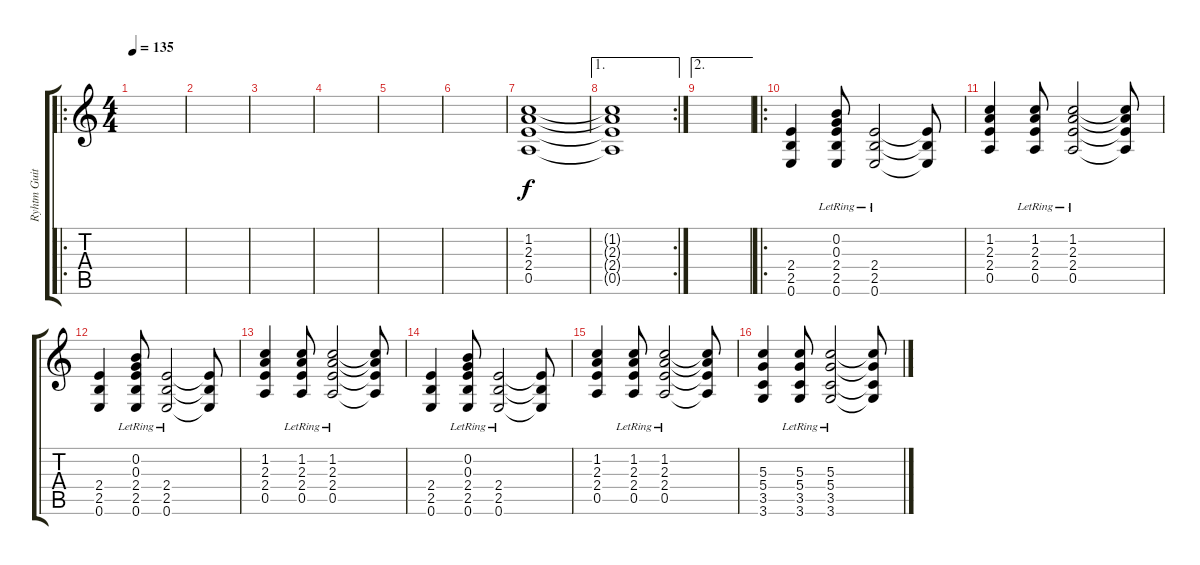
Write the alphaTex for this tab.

\track ("Ryhtm Guitar" "Ryhtm Guit") {instrument overdrivenguitar}
\staff {score tabs}
\tuning (E4 B3 G3 D3 A2 E2) {hide}
\ro
\ts (4 4)
\tempo 135
\clef g2
\ks c
|
|
|
|
|
|
(1.2 2.3 2.4 0.5).1 |
\ae 1
\rc 2
(1.2{t} 2.3{t} 2.4{t} 0.5{t}).1 |
\ae 2
|
\ro
(2.4 2.5 0.6).4 (0.2{lr} 0.3{lr} 2.4{lr} 2.5{lr} 0.6{lr}).8 (2.4{lr} 2.5{lr} 0.6{lr}).2 (2.4{t} 2.5{t} 0.6{t}).8 |
(1.2 2.3 2.4 0.5).4 (1.2{lr} 2.3{lr} 2.4{lr} 0.5{lr}).8 (1.2{lr} 2.3{lr} 2.4{lr} 0.5{lr}).2 (1.2{t} 2.3{t} 2.4{t} 0.5{t}).8 |
(2.4 2.5 0.6).4 (0.2{lr} 0.3{lr} 2.4{lr} 2.5{lr} 0.6{lr}).8 (2.4{lr} 2.5{lr} 0.6{lr}).2 (2.4{t} 2.5{t} 0.6{t}).8 |
(1.2 2.3 2.4 0.5).4 (1.2{lr} 2.3{lr} 2.4{lr} 0.5{lr}).8 (1.2{lr} 2.3{lr} 2.4{lr} 0.5{lr}).2 (1.2{t} 2.3{t} 2.4{t} 0.5{t}).8 |
(2.4 2.5 0.6).4 (0.2{lr} 0.3{lr} 2.4{lr} 2.5{lr} 0.6{lr}).8 (2.4{lr} 2.5{lr} 0.6{lr}).2 (2.4{t} 2.5{t} 0.6{t}).8 |
(1.2 2.3 2.4 0.5).4 (1.2{lr} 2.3{lr} 2.4{lr} 0.5{lr}).8 (1.2{lr} 2.3{lr} 2.4{lr} 0.5{lr}).2 (1.2{t} 2.3{t} 2.4{t} 0.5{t}).8 |
(5.3 5.4 3.5 3.6).4 (5.3{lr} 5.4{lr} 3.5{lr} 3.6{lr}).8 (5.3{lr} 5.4{lr} 3.5{lr} 3.6{lr}).2 (5.3{t} 5.4{t} 3.5{t} 3.6{t}).8
